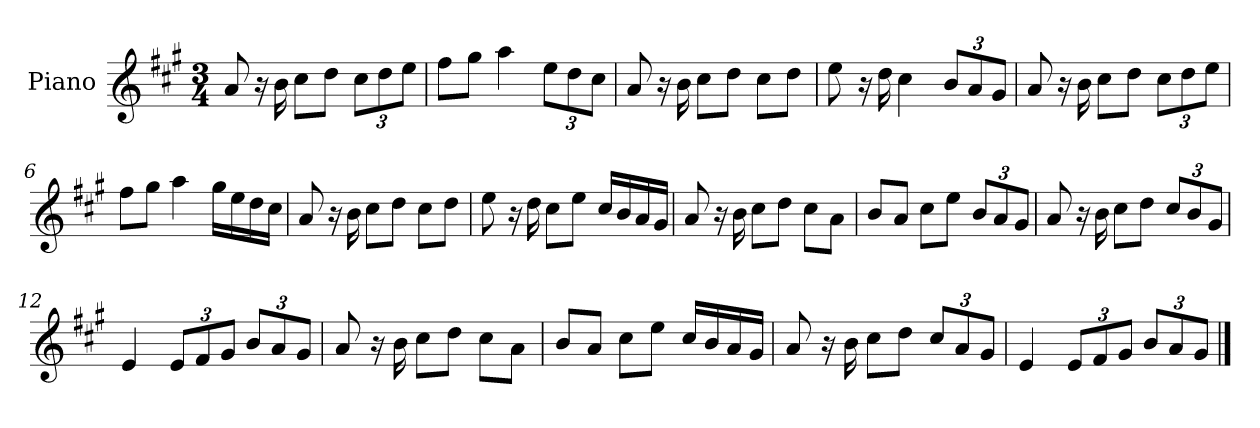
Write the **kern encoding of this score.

**kern
*part1
*staff1
*I"Piano
*I'P-no
*clefG2
*k[f#c#g#]
*M3/4
*MM93
=1
8a/
16r
16b\
8cc#\L
8dd\J
*Xbrackettup
12cc#\L
12dd\
12ee\J
=2
8ff#\L
8gg#\J
4aa\
12ee\L
12dd\
12cc#\J
=3
8a/
16r
16b\
8cc#\L
8dd\J
8cc#\L
8dd\J
=4
8ee\
16r
16dd\
4cc#\
12b/L
12a/
12g#/J
=5
8a/
16r
16b\
8cc#\L
8dd\J
12cc#\L
12dd\
12ee\J
!!LO:LB:g=z
=6
8ff#\L
8gg#\J
4aa\
16gg#\LL
16ee\
16dd\
16cc#\JJ
=7
8a/
16r
16b\
8cc#\L
8dd\J
8cc#\L
8dd\J
=8
8ee\
16r
16dd\
8cc#\L
8ee\J
16cc#/LL
16b/
16a/
16g#/JJ
=9
8a/
16r
16b\
8cc#\L
8dd\J
8cc#\L
8a\J
=10
8b/L
8a/J
8cc#\L
8ee\J
12b/L
12a/
12g#/J
!!LO:LB:g=z
=11
8a/
16r
16b\
8cc#\L
8dd\J
12cc#/L
12b/
12g#/J
=12
4e/
12e/L
12f#/
12g#/J
12b/L
12a/
12g#/J
=13
8a/
16r
16b\
8cc#\L
8dd\J
8cc#\L
8a\J
=14
8b/L
8a/J
8cc#\L
8ee\J
16cc#/LL
16b/
16a/
16g#/JJ
=15
8a/
16r
16b\
8cc#\L
8dd\J
12cc#/L
12a/
12g#/J
!!LO:LB:g=z
=16
4e/
12e/L
12f#/
12g#/J
12b/L
12a/
12g#/J
==
*-
